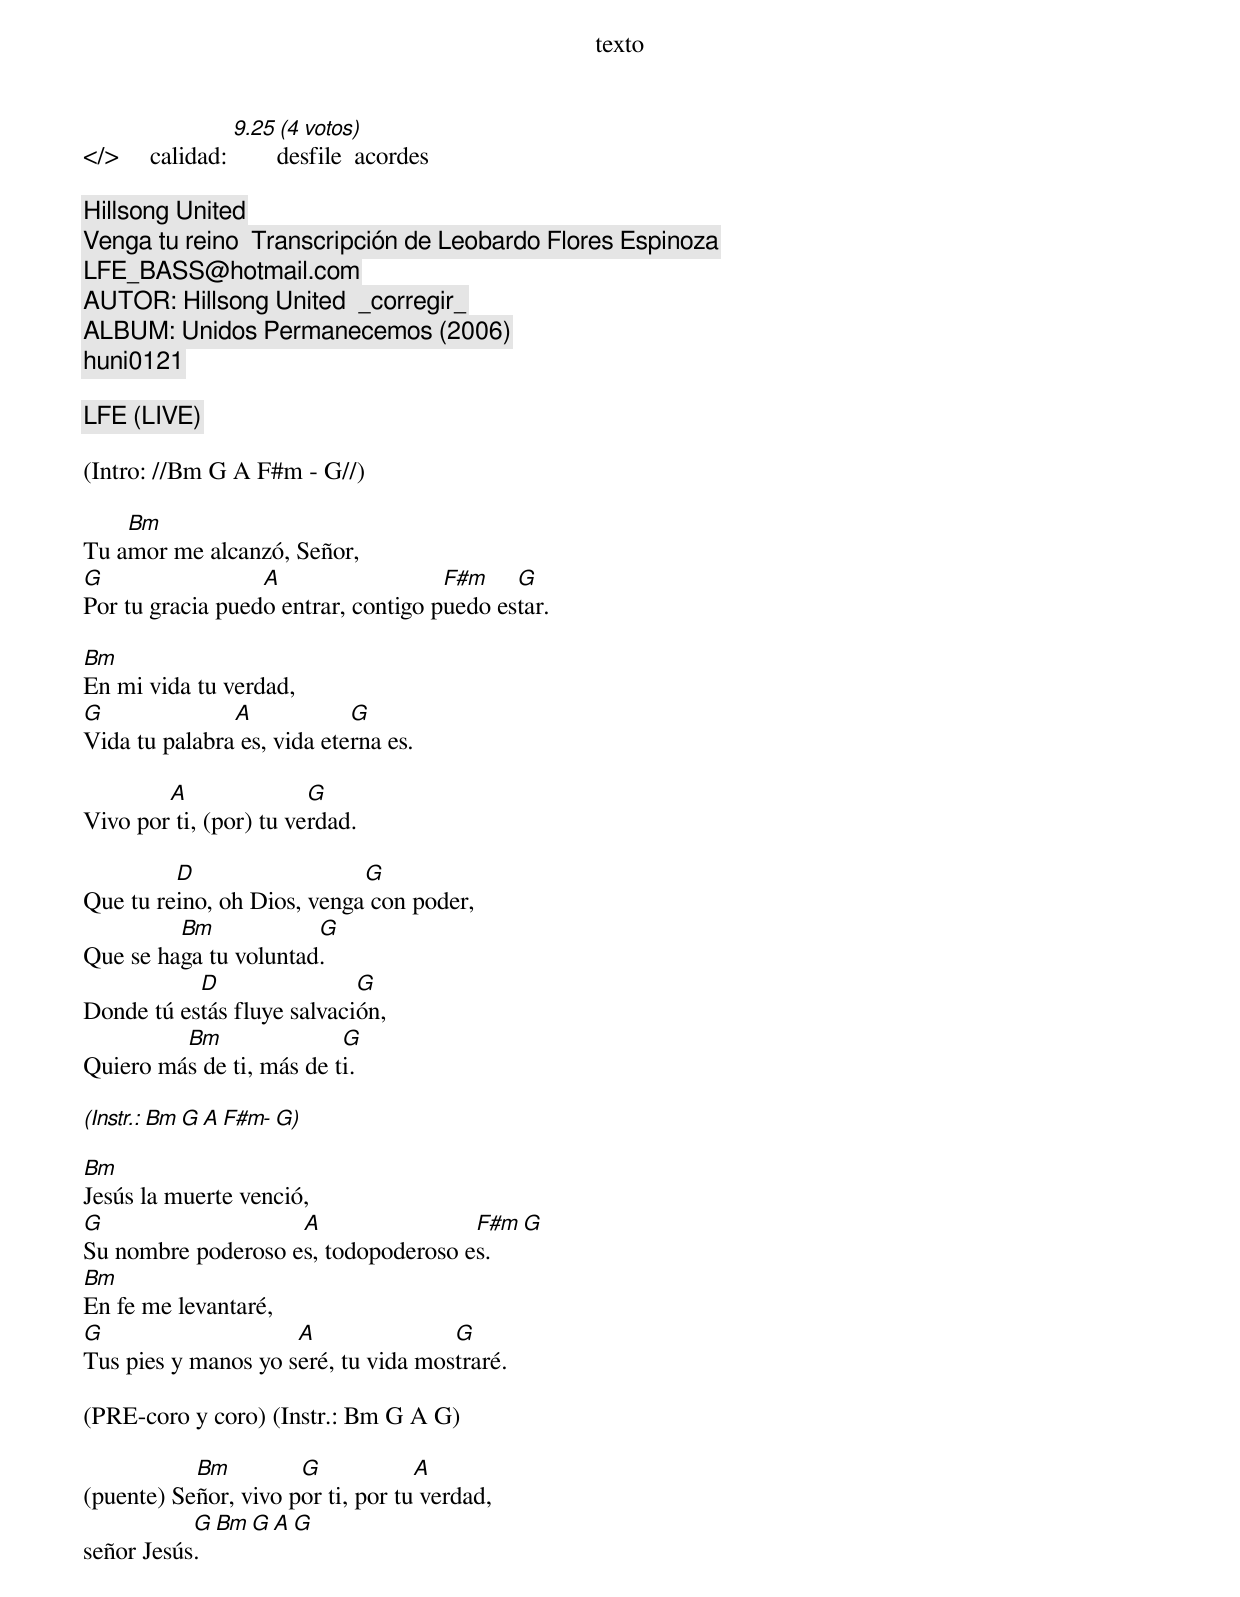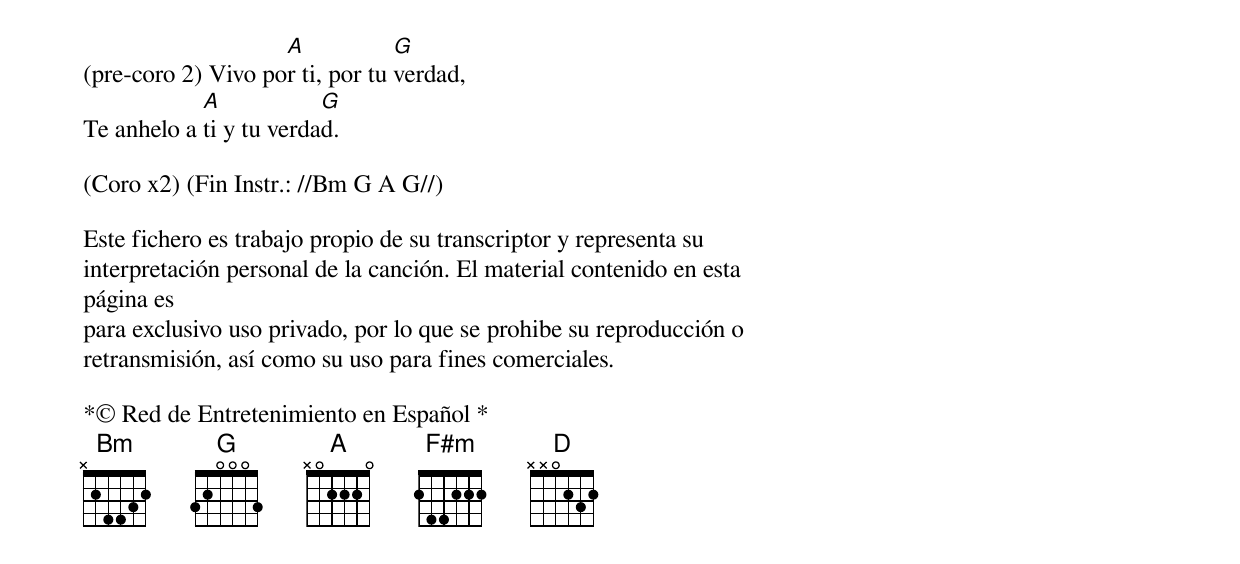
</> 	calidad: [9.25 (4 votos)] 	desfile <javascript:void(0)> acordes
<javascript:void(0)> texto <venga_tu_reino.txt>

Hillsong United
Venga tu reino 	Transcripción de Leobardo Flores Espinoza
LFE_BASS@hotmail.com
AUTOR: Hillsong United  _corregir_
ALBUM: Unidos Permanecemos (2006)
	huni0121

LFE (LIVE)

(Intro: //Bm G A F#m - G//)

    Bm
Tu amor me alcanzó, Señor,
G                 A                  F#m    G
Por tu gracia puedo entrar, contigo puedo estar.

Bm
En mi vida tu verdad,
G              A            G
Vida tu palabra es, vida eterna es.

        A               G
Vivo por ti, (por) tu verdad.

         D                  G
Que tu reino, oh Dios, venga con poder,
         Bm            G
Que se haga tu voluntad.
           D                G
Donde tú estás fluye salvación,
         Bm               G
Quiero más de ti, más de ti.

(Instr.: Bm G A F#m- G)

Bm
Jesús la muerte venció,
G                   A                F#m  G
Su nombre poderoso es, todopoderoso es.
Bm
En fe me levantaré,
G                    A               G
Tus pies y manos yo seré, tu vida mostraré.

(PRE-coro y coro) (Instr.: Bm G A G)

           Bm         G            A
(puente) Señor, vivo por ti, por tu verdad,
           G             Bm   G   A   G
señor Jesús.
                    A            G
(pre-coro 2) Vivo por ti, por tu verdad,
            A            G
Te anhelo a ti y tu verdad.

(Coro x2) (Fin Instr.: //Bm G A G//)

Este fichero es trabajo propio de su transcriptor y representa su
interpretación personal de la canción. El material contenido en esta
página es
para exclusivo uso privado, por lo que se prohibe su reproducción o
retransmisión, así como su uso para fines comerciales.

*© Red de Entretenimiento en Español *
